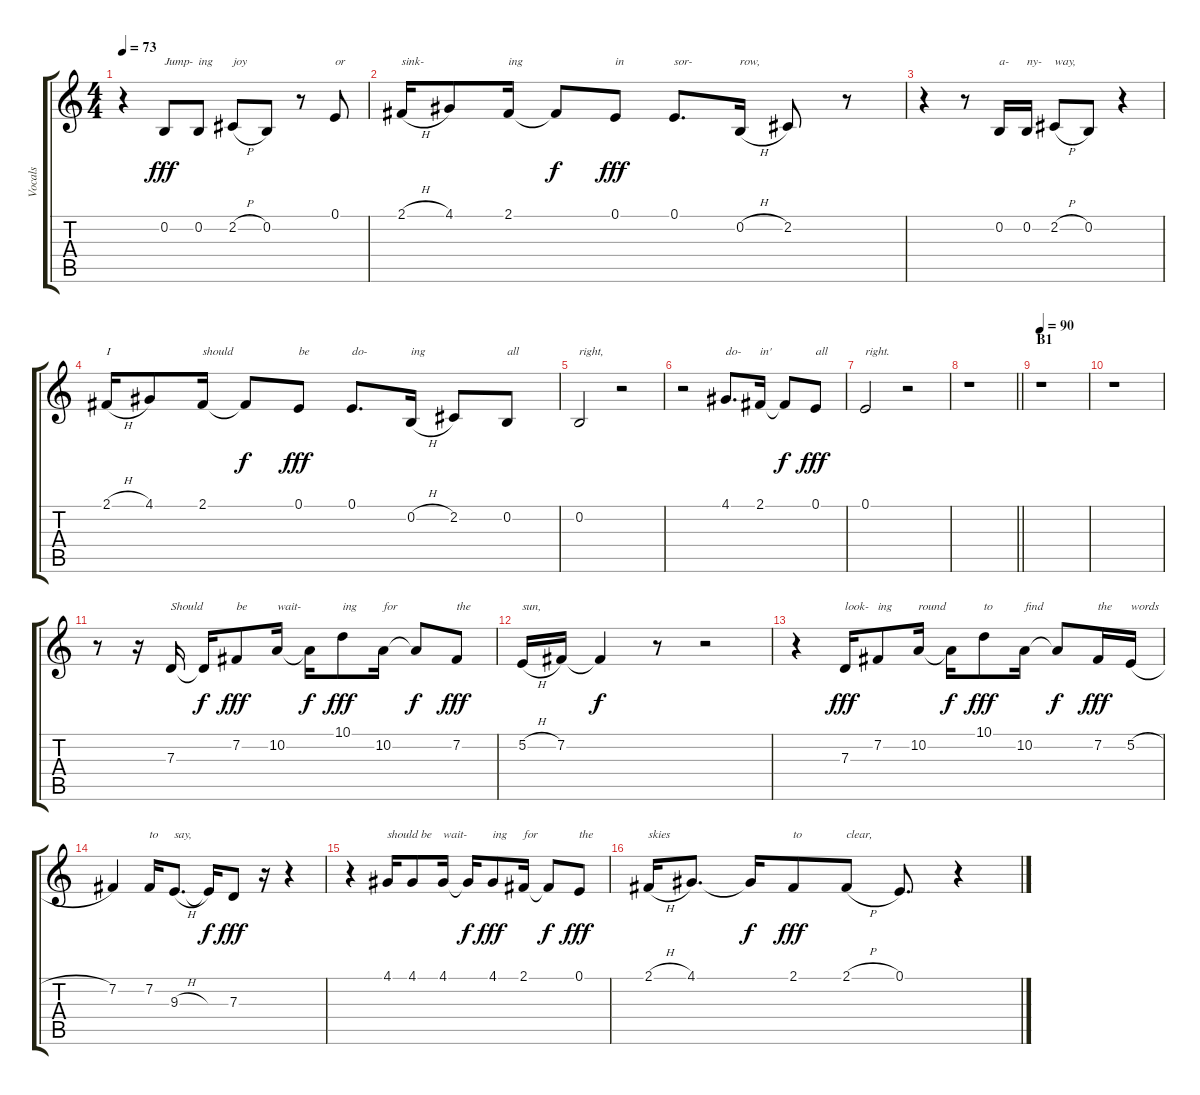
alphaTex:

\track ("Vocals" "Vocals") {instrument flute}
\staff {score tabs}
\tuning (E4 B3 G3 D3 A2 E2) {hide}
\ts (4 4)
\tempo 73
\clef g2
\ks c
r.4{dy fff} 0.2.8{txt "Jump-"} 0.2.8{txt "ing"} 2.2{h}.8{txt "joy"} 0.2.8 r.8 0.1.8{txt "or"} |
2.1{h}.16{txt "sink-"} 4.1.8 2.1.16{txt "ing"} 2.1{t}.8{dy f} 0.1.8{txt "in" dy fff} 0.1.8{d txt "sor-"} 0.2{h}.16{txt "row,"} 2.2.8 r.8 |
r.4 r.8 0.2.16{txt "a-"} 0.2.16{txt "ny-"} 2.2{h}.8{txt "way,"} 0.2.8 r.4 |
2.1{h}.16{txt "I"} 4.1.8 2.1.16{txt "should"} 2.1{t}.8{dy f} 0.1.8{txt "be" dy fff} 0.1.8{d txt "do-"} 0.2{h}.16{txt "ing"} 2.2.8 0.2.8{txt "all"} |
0.2.2{txt "right,"} r.2 |
r.2 4.1.8{d txt "do-"} 2.1.16{txt "in'"} 2.1{t}.8{dy f} 0.1.8{txt "all" dy fff} |
0.1.2{txt "right."} r.2 |
\barLineRight lightlight
r.1 |
\section ("" "B1")
\tempo 90
r.1 |
r.1 |
r.8 r.16 7.3.16{txt "Should"} 7.3{t}.16{dy f} 7.2.8{txt "be" dy fff} 10.2.16{txt "wait-"} 10.2{t}.16{dy f} 10.1.8{txt "ing" dy fff} 10.2.16{txt "for"} 10.2{t}.8{dy f} 7.2.8{txt "the" dy fff} |
5.2{h}.16{txt "sun,"} 7.2.16 7.2{t}.4{dy f} r.8 r.2 |
r.4 7.3.16{txt "look-" dy fff} 7.2.8{txt "ing"} 10.2.16{txt "round"} 10.2{t}.16{dy f} 10.1.8{txt "to" dy fff} 10.2.16{txt "find"} 10.2{t}.8{dy f} 7.2.16{txt "the" dy fff} 5.2{h}.16{txt "words"} |
7.2.4 7.2.16{txt "to"} 9.3{h}.8{d txt "say,"} 9.3{t}.16{dy f} 7.3.8{dy fff} r.16 r.4 |
r.4 4.1.16{txt "should be"} 4.1.8 4.1.16{txt "wait-"} 4.1{t}.16{dy f} 4.1.8{txt "ing" dy fff} 2.1.16{txt "for"} 2.1{t}.8{dy f} 0.1.8{txt "the" dy fff} |
2.1{h}.16{txt "skies"} 4.1.8{d} 4.1{t}.16{dy f} 2.1.8{txt "to" dy fff} 2.1{h}.8{txt "clear,"} 0.1.8{d} r.4
